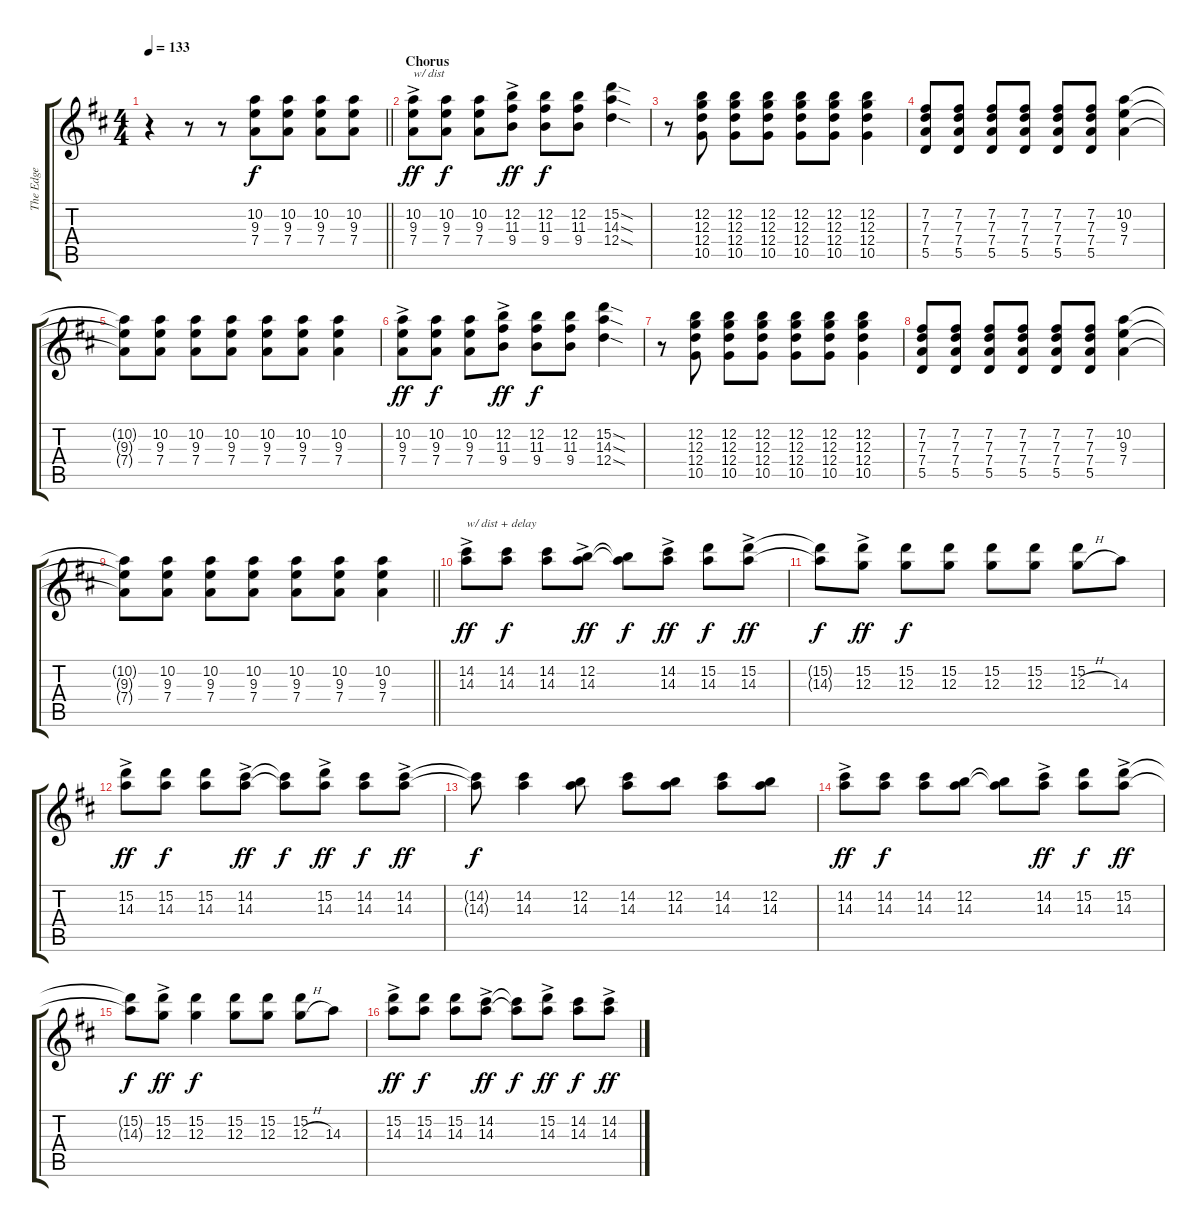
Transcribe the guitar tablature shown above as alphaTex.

\track ("The Edge" "The Edge") {instrument electricguitarjazz}
\staff {score tabs}
\tuning (E4 B3 G3 D3 A2 E2) {hide}
\ts (4 4)
\tempo 133
\clef g2
\barLineRight lightlight
\ks d
r.4{dy f volume 2} r.8 r.8{volume 10} (10.2 9.3 7.4).8 (10.2 9.3 7.4).8 (10.2 9.3 7.4).8 (10.2 9.3 7.4).8 |
\section ("" "Chorus")
(10.2{ac} 9.3{ac} 7.4{ac}).8{txt "w/ dist" dy ff instrument distortionguitar} (10.2 9.3 7.4).8{dy f} (10.2 9.3 7.4).8 (12.2{ac} 11.3{ac} 9.4{ac}).8{dy ff} (12.2 11.3 9.4).8{dy f} (12.2 11.3 9.4).8 (15.2{sod} 14.3{sod} 12.4{sod}).4 |
r.8 (12.2 12.3 12.4 10.5).8 (12.2 12.3 12.4 10.5).8 (12.2 12.3 12.4 10.5).8 (12.2 12.3 12.4 10.5).8 (12.2 12.3 12.4 10.5).8 (12.2 12.3 12.4 10.5).4 |
(7.2 7.3 7.4 5.5).8 (7.2 7.3 7.4 5.5).8 (7.2 7.3 7.4 5.5).8 (7.2 7.3 7.4 5.5).8 (7.2 7.3 7.4 5.5).8 (7.2 7.3 7.4 5.5).8 (10.2 9.3 7.4).4 |
(10.2{t} 9.3{t} 7.4{t}).8 (10.2 9.3 7.4).8 (10.2 9.3 7.4).8 (10.2 9.3 7.4).8 (10.2 9.3 7.4).8 (10.2 9.3 7.4).8 (10.2 9.3 7.4).4 |
(10.2{ac} 9.3{ac} 7.4{ac}).8{dy ff} (10.2 9.3 7.4).8{dy f} (10.2 9.3 7.4).8 (12.2{ac} 11.3{ac} 9.4{ac}).8{dy ff} (12.2 11.3 9.4).8{dy f} (12.2 11.3 9.4).8 (15.2{sod} 14.3{sod} 12.4{sod}).4 |
r.8 (12.2 12.3 12.4 10.5).8 (12.2 12.3 12.4 10.5).8 (12.2 12.3 12.4 10.5).8 (12.2 12.3 12.4 10.5).8 (12.2 12.3 12.4 10.5).8 (12.2 12.3 12.4 10.5).4 |
(7.2 7.3 7.4 5.5).8 (7.2 7.3 7.4 5.5).8 (7.2 7.3 7.4 5.5).8 (7.2 7.3 7.4 5.5).8 (7.2 7.3 7.4 5.5).8 (7.2 7.3 7.4 5.5).8 (10.2 9.3 7.4).4 |
\barLineRight lightlight
(10.2{t} 9.3{t} 7.4{t}).8 (10.2 9.3 7.4).8 (10.2 9.3 7.4).8 (10.2 9.3 7.4).8 (10.2 9.3 7.4).8 (10.2 9.3 7.4).8 (10.2 9.3 7.4).4 |
(14.2{ac} 14.3{ac}).8{txt "w/ dist + delay" dy ff} (14.2 14.3).8{dy f} (14.2 14.3).8 (12.2{ac} 14.3{ac}).8{dy ff} (12.2{t} 14.3{t}).8{dy f} (14.2{ac} 14.3{ac}).8{dy ff} (15.2 14.3).8{dy f} (15.2{ac} 14.3{ac}).8{dy ff} |
(15.2{t} 14.3{t}).8{dy f} (15.2{ac} 12.3{ac}).8{dy ff} (15.2 12.3).8{dy f} (15.2 12.3).8 (15.2 12.3).8 (15.2 12.3).8 (15.2 12.3{h}).8 14.3.8 |
(15.2{ac} 14.3{ac}).8{dy ff} (15.2 14.3).8{dy f} (15.2 14.3).8 (14.2{ac} 14.3{ac}).8{dy ff} (14.2{t} 14.3{t}).8{dy f} (15.2{ac} 14.3{ac}).8{dy ff} (14.2 14.3).8{dy f} (14.2{ac} 14.3{ac}).8{dy ff} |
(14.2{t} 14.3{t}).8{dy f} (14.2 14.3).4 (12.2 14.3).8 (14.2 14.3).8 (12.2 14.3).8 (14.2 14.3).8 (12.2 14.3).8 |
(14.2{ac} 14.3{ac}).8{dy ff} (14.2 14.3).8{dy f} (14.2 14.3).8 (12.2 14.3).8 (12.2{t} 14.3{t}).8 (14.2{ac} 14.3{ac}).8{dy ff} (15.2 14.3).8{dy f} (15.2{ac} 14.3{ac}).8{dy ff} |
(15.2{t} 14.3{t}).8{dy f} (15.2{ac} 12.3{ac}).8{dy ff} (15.2 12.3).4{dy f} (15.2 12.3).8 (15.2 12.3).8 (15.2 12.3{h}).8 14.3.8 |
(15.2{ac} 14.3{ac}).8{dy ff} (15.2 14.3).8{dy f} (15.2 14.3).8 (14.2{ac} 14.3{ac}).8{dy ff} (14.2{t} 14.3{t}).8{dy f} (15.2{ac} 14.3{ac}).8{dy ff} (14.2 14.3).8{dy f} (14.2{ac} 14.3{ac}).8{dy ff}
